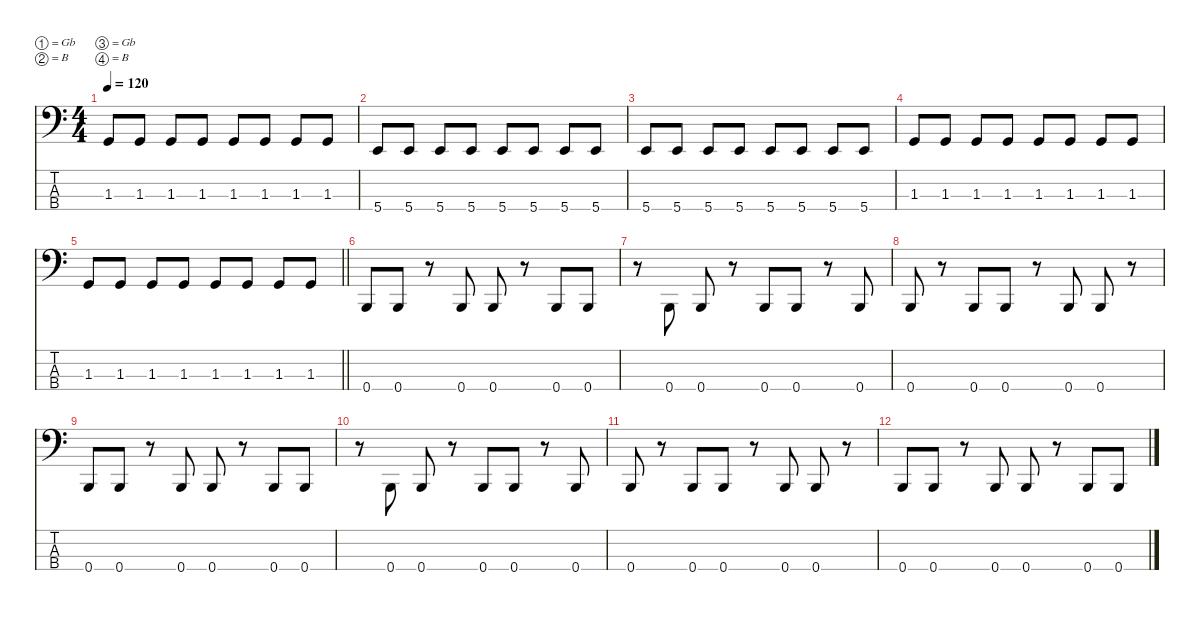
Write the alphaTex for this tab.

\defaultSystemsLayout 4
\hideDynamics
\bracketExtendMode nobrackets
\singleTrackTrackNamePolicy hidden
\multiTrackTrackNamePolicy hidden
\firstSystemTrackNameMode fullname
\firstSystemTrackNameOrientation horizontal
\otherSystemsTrackNameOrientation horizontal
\track ("Bass" "el.bs.") {instrument electricbassfinger}
\staff {score tabs}
\tuning (Gb2 B1 Gb1 B0)
\ts (4 4)
\tempo 120
\clef f4
\ks c
1.3.8{dy f beam Up} 1.3.8{beam Up} 1.3.8{beam Up} 1.3.8{beam Up} 1.3.8{beam Up} 1.3.8{beam Up} 1.3.8{beam Up} 1.3.8{beam Up} |
5.4.8{beam Up} 5.4.8{beam Up} 5.4.8{beam Up} 5.4.8{beam Up} 5.4.8{beam Up} 5.4.8{beam Up} 5.4.8{beam Up} 5.4.8{beam Up} |
5.4.8{beam Up} 5.4.8{beam Up} 5.4.8{beam Up} 5.4.8{beam Up} 5.4.8{beam Up} 5.4.8{beam Up} 5.4.8{beam Up} 5.4.8{beam Up} |
1.3.8{beam Up} 1.3.8{beam Up} 1.3.8{beam Up} 1.3.8{beam Up} 1.3.8{beam Up} 1.3.8{beam Up} 1.3.8{beam Up} 1.3.8{beam Up} |
\barLineRight lightlight
1.3.8{beam Up} 1.3.8{beam Up} 1.3.8{beam Up} 1.3.8{beam Up} 1.3.8{beam Up} 1.3.8{beam Up} 1.3.8{beam Up} 1.3.8{beam Up} |
0.4.8{beam Up} 0.4.8{beam Up} r.8{beam Up} 0.4.8{beam Up} 0.4.8{beam Up} r.8{beam Up} 0.4.8{beam Up} 0.4.8{beam Up} |
r.8{beam Down} 0.4.8{beam Up} 0.4.8{beam Up} r.8{beam Up} 0.4.8{beam Up} 0.4.8{beam Up} r.8{beam Up} 0.4.8{beam Up} |
0.4.8{beam Up} r.8{beam Up} 0.4.8{beam Up} 0.4.8{beam Up} r.8{beam Up} 0.4.8{beam Up} 0.4.8{beam Up} r.8{beam Up} |
0.4.8{beam Up} 0.4.8{beam Up} r.8{beam Up} 0.4.8{beam Up} 0.4.8{beam Up} r.8{beam Up} 0.4.8{beam Up} 0.4.8{beam Up} |
r.8{beam Down} 0.4.8{beam Up} 0.4.8{beam Up} r.8{beam Up} 0.4.8{beam Up} 0.4.8{beam Up} r.8{beam Up} 0.4.8{beam Up} |
0.4.8{beam Up} r.8{beam Up} 0.4.8{beam Up} 0.4.8{beam Up} r.8{beam Up} 0.4.8{beam Up} 0.4.8{beam Up} r.8{beam Up} |
0.4.8{beam Up} 0.4.8{beam Up} r.8{beam Up} 0.4.8{beam Up} 0.4.8{beam Up} r.8{beam Up} 0.4.8{beam Up} 0.4.8{beam Up}
